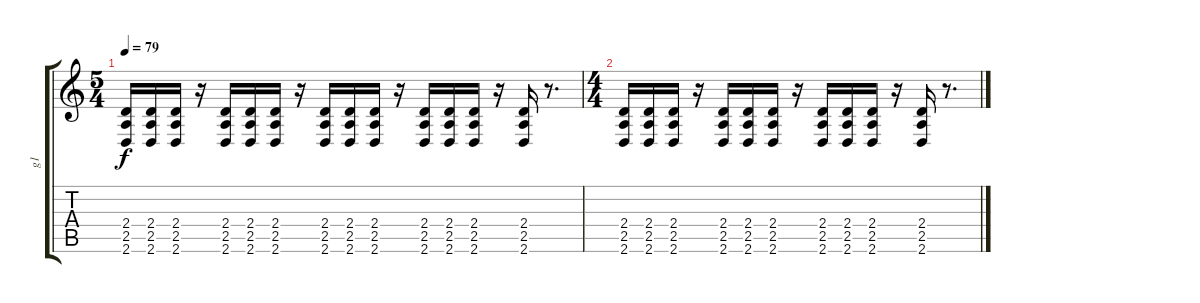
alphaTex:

\track ("g1" "g1") {instrument distortionguitar}
\staff {score tabs}
\tuning (D4 A3 F3 C3 G2 C2) {hide}
\ts (5 4)
\tempo 79
\clef g2
\ks c
(2.4 2.5 2.6).16{dy f} (2.4 2.5 2.6).16 (2.4 2.5 2.6).16 r.16 (2.4 2.5 2.6).16 (2.4 2.5 2.6).16 (2.4 2.5 2.6).16 r.16 (2.4 2.5 2.6).16 (2.4 2.5 2.6).16 (2.4 2.5 2.6).16 r.16 (2.4 2.5 2.6).16 (2.4 2.5 2.6).16 (2.4 2.5 2.6).16 r.16 (2.4 2.5 2.6).16 r.8{d} |
\ts (4 4)
(2.4 2.5 2.6).16 (2.4 2.5 2.6).16 (2.4 2.5 2.6).16 r.16 (2.4 2.5 2.6).16 (2.4 2.5 2.6).16 (2.4 2.5 2.6).16 r.16 (2.4 2.5 2.6).16 (2.4 2.5 2.6).16 (2.4 2.5 2.6).16 r.16 (2.4 2.5 2.6).16 r.8{d}
